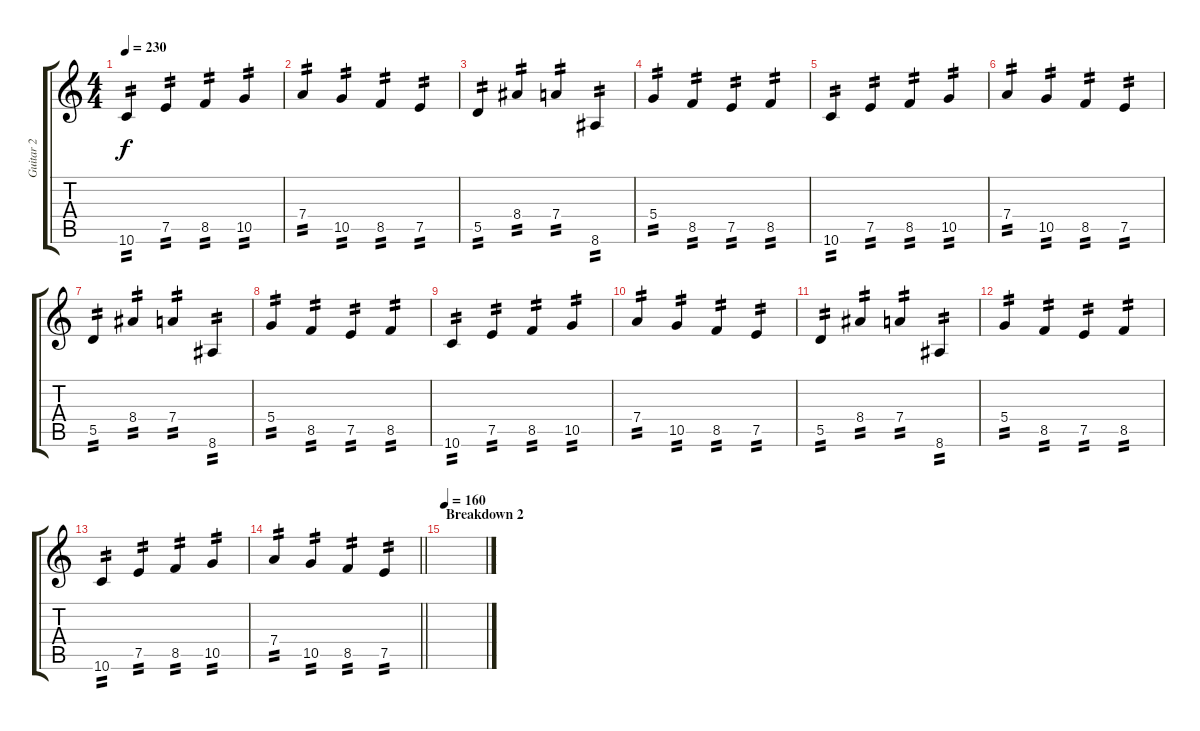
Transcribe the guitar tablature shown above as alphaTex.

\track ("Guitar 2" "Guitar 2") {instrument distortionguitar}
\staff {score tabs}
\tuning (E4 B3 G3 D3 A2 D2) {hide}
\ts (4 4)
\tempo 230
\clef g2
\ks c
10.6.4{tp 2 dy f} 7.5.4{tp 2} 8.5.4{tp 2} 10.5.4{tp 2} |
7.4.4{tp 2} 10.5.4{tp 2} 8.5.4{tp 2} 7.5.4{tp 2} |
5.5.4{tp 2} 8.4.4{tp 2} 7.4.4{tp 2} 8.6.4{tp 2} |
5.4.4{tp 2} 8.5.4{tp 2} 7.5.4{tp 2} 8.5.4{tp 2} |
10.6.4{tp 2} 7.5.4{tp 2} 8.5.4{tp 2} 10.5.4{tp 2} |
7.4.4{tp 2} 10.5.4{tp 2} 8.5.4{tp 2} 7.5.4{tp 2} |
5.5.4{tp 2} 8.4.4{tp 2} 7.4.4{tp 2} 8.6.4{tp 2} |
5.4.4{tp 2} 8.5.4{tp 2} 7.5.4{tp 2} 8.5.4{tp 2} |
10.6.4{tp 2} 7.5.4{tp 2} 8.5.4{tp 2} 10.5.4{tp 2} |
7.4.4{tp 2} 10.5.4{tp 2} 8.5.4{tp 2} 7.5.4{tp 2} |
5.5.4{tp 2} 8.4.4{tp 2} 7.4.4{tp 2} 8.6.4{tp 2} |
5.4.4{tp 2} 8.5.4{tp 2} 7.5.4{tp 2} 8.5.4{tp 2} |
10.6.4{tp 2} 7.5.4{tp 2} 8.5.4{tp 2} 10.5.4{tp 2} |
\barLineRight lightlight
7.4.4{tp 2} 10.5.4{tp 2} 8.5.4{tp 2} 7.5.4{tp 2} |
\section ("" "Breakdown 2")
\tempo 160
